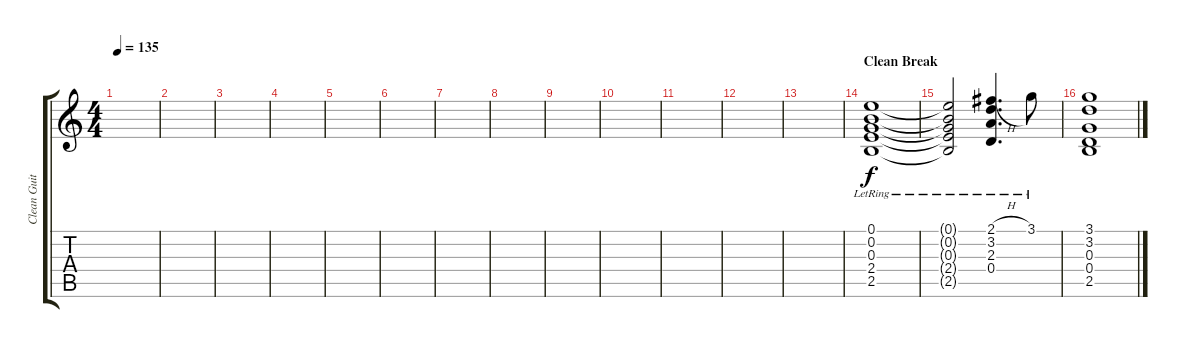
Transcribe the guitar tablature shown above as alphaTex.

\track ("Clean Guitar (R)" "Clean Guit") {instrument electricguitarclean}
\staff {score tabs}
\tuning (E4 B3 G3 D3 A2 D2) {hide}
\ts (4 4)
\tempo 135
\clef g2
\ks c
|
|
|
|
|
|
|
|
|
|
|
|
|
\section ("" "Clean Break")
(0.1{lr} 0.2{lr} 0.3{lr} 2.4{lr} 2.5{lr}).1 |
(0.1{lr t} 0.2{lr t} 0.3{lr t} 2.4{lr t} 2.5{lr t}).2 (2.1{h lr} 3.2{lr} 2.3{lr} 0.4{lr}).4{d} 3.1{lr}.8 |
(3.1 3.2 0.3 0.4 2.5).1
